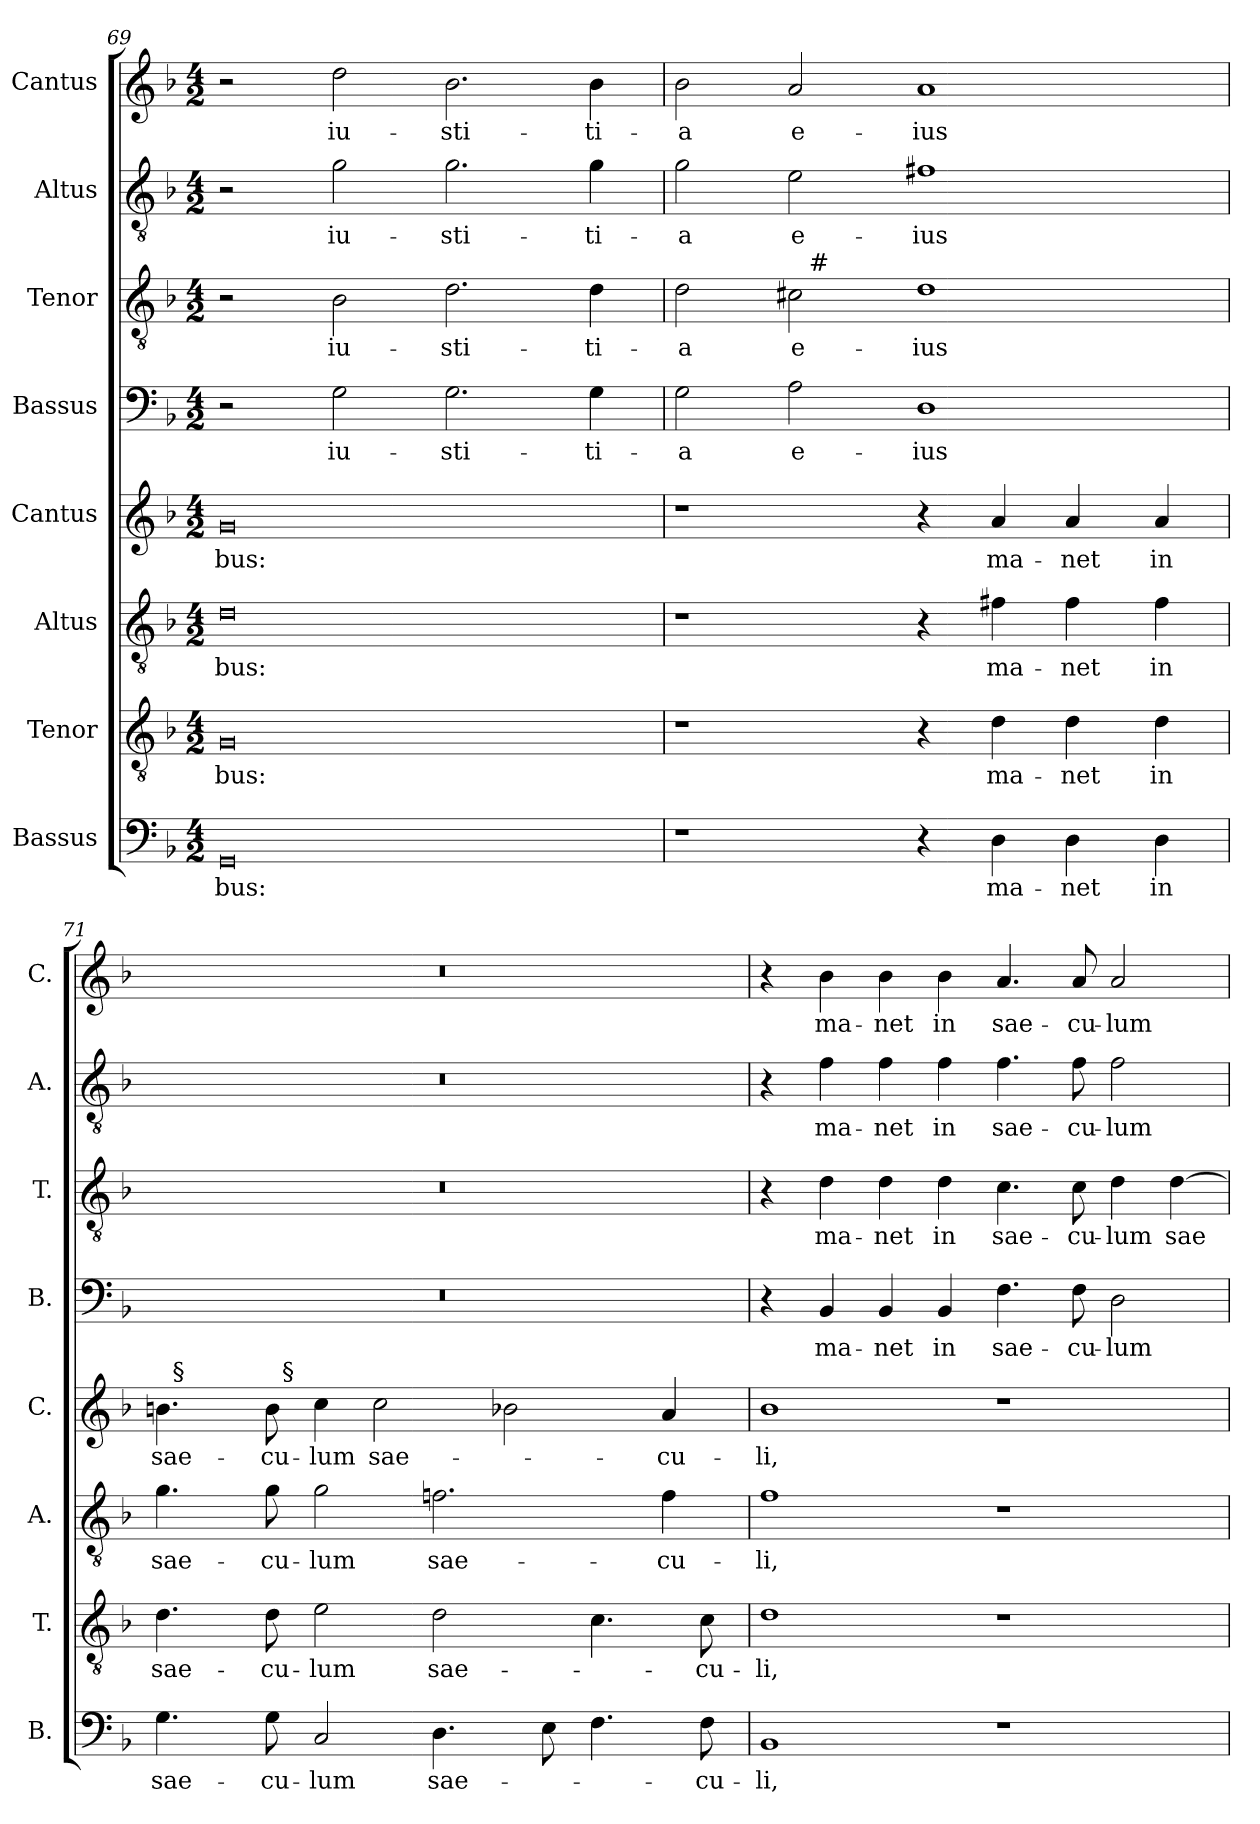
**kern	**text	**kern	**text	**kern	**text	**kern	**text	**kern	**text	**kern	**text	**kern	**text	**kern	**text
*part8	*part8	*part7	*part7	*part6	*part6	*part5	*part5	*part4	*part4	*part3	*part3	*part2	*part2	*part1	*part1
*staff8	*staff8	*staff7	*staff7	*staff6	*staff6	*staff5	*staff5	*staff4	*staff4	*staff3	*staff3	*staff2	*staff2	*staff1	*staff1
*I"Bassus	*	*I"Tenor	*	*I"Altus	*	*I"Cantus	*	*I"Bassus	*	*I"Tenor	*	*I"Altus	*	*I"Cantus	*
*I'B.	*	*I'T.	*	*I'A.	*	*I'C.	*	*I'B.	*	*I'T.	*	*I'A.	*	*I'C.	*
*clefF4	*	*clefGv2	*	*clefGv2	*	*clefG2	*	*clefF4	*	*clefGv2	*	*clefGv2	*	*clefG2	*
*	*	*ITrd7c12	*	*ITrd7c12	*	*	*	*	*	*ITrd7c12	*	*ITrd7c12	*	*	*
*k[b-]	*	*k[b-]	*	*k[b-]	*	*k[b-]	*	*k[b-]	*	*k[b-]	*	*k[b-]	*	*k[b-]	*
*F:	*	*F:	*	*F:	*	*F:	*	*F:	*	*F:	*	*F:	*	*F:	*
*M4/2	*	*M4/2	*	*M4/2	*	*M4/2	*	*M4/2	*	*M4/2	*	*M4/2	*	*M4/2	*
=69	=69	=69	=69	=69	=69	=69	=69	=69	=69	=69	=69	=69	=69	=69	=69
!	!LO:LY:b	!	!LO:LY:b	!	!LO:LY:b	!	!LO:LY:b	!	!	!	!	!	!	!	!
0GG	-bus:	0GG	-bus:	0D	-bus:	0g	-bus:	2r	.	2r	.	2r	.	2r	.
!	!	!	!	!	!	!	!	!	!LO:LY:b	!	!LO:LY:b	!	!LO:LY:b	!	!LO:LY:b
.	.	.	.	.	.	.	.	2G\	iu-	2BB-\	iu-	2G\	iu-	2dd\	iu-
!	!	!	!	!	!	!	!	!	!LO:LY:b	!	!LO:LY:b	!	!LO:LY:b	!	!LO:LY:b
.	.	.	.	.	.	.	.	2.G\	-sti-	2.D\	-sti-	2.G\	-sti-	2.b-\	-sti-
!	!	!	!	!	!	!	!	!	!LO:LY:b	!	!LO:LY:b	!	!LO:LY:b	!	!LO:LY:b
.	.	.	.	.	.	.	.	4G\	-ti-	4D\	-ti-	4G\	-ti-	4b-\	-ti-
=70	=70	=70	=70	=70	=70	=70	=70	=70	=70	=70	=70	=70	=70	=70	=70
!	!	!	!	!	!	!	!	!	!LO:LY:b	!	!LO:LY:b	!	!LO:LY:b	!	!LO:LY:b
*	*	*	*	*	*	*	*	*	*	*^	*	*	*	*	*
1r	.	1r	.	1r	.	1r	.	2G\	-a	2D\	2ryy	-a	2G\	-a	2b-\	-a
!	!	!	!	!	!	!	!	!	!LO:LY:b	!	!	!LO:LY:b	!	!LO:LY:b	!	!LO:LY:b
.	.	.	.	.	.	.	.	2A\	e-	2C#\	32ryy	e-	2E\	e-	2a/	e-
!	!	!	!	!	!	!	!	!	!	!	!LO:TX:a:t=#	!	!	!	!	!
.	.	.	.	.	.	.	.	.	.	.	1ryy	.	.	.	.	.
!	!	!	!	!	!	!	!	!	!LO:LY:b	!	!	!LO:LY:b	!	!LO:LY:b	!	!LO:LY:b
4r	.	4r	.	4r	.	4r	.	1D	-ius	1D	.	-ius	1F#X	-ius	1a	-ius
!	!LO:LY:b	!	!LO:LY:b	!	!LO:LY:b	!	!LO:LY:b	!	!	!	!	!	!	!	!	!
4D\	ma-	4D\	ma-	4F#X\	ma-	4a/	ma-	.	.	.	.	.	.	.	.	.
!	!LO:LY:b	!	!LO:LY:b	!	!LO:LY:b	!	!LO:LY:b	!	!	!	!	!	!	!	!	!
4D\	-net	4D\	-net	4F#\	-net	4a/	-net	.	.	.	.	.	.	.	.	.
.	.	.	.	.	.	.	.	.	.	.	4...ryy	.	.	.	.	.
!	!LO:LY:b	!	!LO:LY:b	!	!LO:LY:b	!	!LO:LY:b	!	!	!	!	!	!	!	!	!
4D\	in	4D\	in	4F#\	in	4a/	in	.	.	.	.	.	.	.	.	.
!!LO:LB:g=z
=71	=71	=71	=71	=71	=71	=71	=71	=71	=71	=71	=71	=71	=71	=71	=71	=71
!	!LO:LY:b	!	!LO:LY:b	!	!LO:LY:b	!	!LO:LY:b	!LO:N:vis=1	!	!LO:N:vis=1	!	!	!LO:N:vis=1	!	!LO:N:vis=1	!
*	*	*	*	*	*	*^	*	*	*	*	*	*	*	*	*	*
*	*	*	*	*	*	*	*^	*	*	*	*v	*v	*	*	*	*	*
4.G\	sae-	4.D\	sae-	4.G\	sae-	4.b\	32ryy	4ryy	sae-	0r	.	0r	.	0r	.	0r	.
!	!	!	!	!	!	!	!LO:TX:a:t=§	!	!	!	!	!	!	!	!	!	!
.	.	.	.	.	.	.	1ryy	.	.	.	.	.	.	.	.	.	.
.	.	.	.	.	.	.	.	8ryy	.	.	.	.	.	.	.	.	.
!	!LO:LY:b	!	!LO:LY:b	!	!LO:LY:b	!	!	!	!LO:LY:b	!	!	!	!	!	!	!	!
8G\	-cu-	8D\	-cu-	8G\	-cu-	8b\	.	32ryy	-cu-	.	.	.	.	.	.	.	.
!	!	!	!	!	!	!	!	!LO:TX:a:t=§	!	!	!	!	!	!	!	!	!
.	.	.	.	.	.	.	.	1ryy	.	.	.	.	.	.	.	.	.
!	!LO:LY:b	!	!LO:LY:b	!	!LO:LY:b	!	!	!	!LO:LY:b	!	!	!	!	!	!	!	!
2C/	-lum	2E\	-lum	2G\	-lum	4cc\	.	.	-lum	.	.	.	.	.	.	.	.
!	!	!	!	!	!	!	!	!	!LO:LY:b	!	!	!	!	!	!	!	!
.	.	.	.	.	.	2cc\	.	.	sae-	.	.	.	.	.	.	.	.
!	!LO:LY:b	!	!LO:LY:b	!	!LO:LY:b	!	!	!	!	!	!	!	!	!	!	!	!
4.D\	sae-	2D\	sae-	2.Fn\	sae-	.	.	.	.	.	.	.	.	.	.	.	.
.	.	.	.	.	.	.	2ryy	.	.	.	.	.	.	.	.	.	.
.	.	.	.	.	.	2b-X\	.	.	.	.	.	.	.	.	.	.	.
8E\	.	.	.	.	.	.	.	.	.	.	.	.	.	.	.	.	.
.	.	.	.	.	.	.	.	2ryy	.	.	.	.	.	.	.	.	.
4.F\	.	4.C\	.	.	.	.	.	.	.	.	.	.	.	.	.	.	.
.	.	.	.	.	.	.	4...ryy	.	.	.	.	.	.	.	.	.	.
!	!	!	!	!	!LO:LY:b	!	!	!	!LO:LY:b	!	!	!	!	!	!	!	!
.	.	.	.	4F\	-cu-	4a/	.	.	-cu-	.	.	.	.	.	.	.	.
!	!LO:LY:b	!	!LO:LY:b	!	!	!	!	!	!	!	!	!	!	!	!	!	!
8F\	-cu-	8C\	-cu-	.	.	.	.	.	.	.	.	.	.	.	.	.	.
.	.	.	.	.	.	.	.	16.ryy	.	.	.	.	.	.	.	.	.
=72	=72	=72	=72	=72	=72	=72	=72	=72	=72	=72	=72	=72	=72	=72	=72	=72	=72
!	!LO:LY:b	!	!LO:LY:b	!	!LO:LY:b	!	!	!	!LO:LY:b	!	!	!	!	!	!	!	!
*	*	*	*	*	*	*v	*v	*v	*	*	*	*	*	*	*	*	*
1BB-	-li,	1D	-li,	1F	-li,	1b-	-li,	4r	.	4r	.	4r	.	4r	.
!	!	!	!	!	!	!	!	!	!LO:LY:b	!	!LO:LY:b	!	!LO:LY:b	!	!LO:LY:b
.	.	.	.	.	.	.	.	4BB-/	ma-	4D\	ma-	4F\	ma-	4b-\	ma-
!	!	!	!	!	!	!	!	!	!LO:LY:b	!	!LO:LY:b	!	!LO:LY:b	!	!LO:LY:b
.	.	.	.	.	.	.	.	4BB-/	-net	4D\	-net	4F\	-net	4b-\	-net
!	!	!	!	!	!	!	!	!	!LO:LY:b	!	!LO:LY:b	!	!LO:LY:b	!	!LO:LY:b
.	.	.	.	.	.	.	.	4BB-/	in	4D\	in	4F\	in	4b-\	in
!	!	!	!	!	!	!	!	!	!LO:LY:b	!	!LO:LY:b	!	!LO:LY:b	!	!LO:LY:b
1r	.	1r	.	1r	.	1r	.	4.F\	sae-	4.C\	sae-	4.F\	sae-	4.a/	sae-
!	!	!	!	!	!	!	!	!	!LO:LY:b	!	!LO:LY:b	!	!LO:LY:b	!	!LO:LY:b
.	.	.	.	.	.	.	.	8F\	-cu-	8C\	-cu-	8F\	-cu-	8a/	-cu-
!	!	!	!	!	!	!	!	!	!LO:LY:b	!	!LO:LY:b	!	!LO:LY:b	!	!LO:LY:b
.	.	.	.	.	.	.	.	2D\	-lum	4D\	-lum	2F\	-lum	2a/	-lum
!	!	!	!	!	!	!	!	!	!	!	!LO:LY:b	!	!	!	!
.	.	.	.	.	.	.	.	.	.	[>4D\	sae-	.	.	.	.
=	=	=	=	=	=	=	=	=	=	=	=	=	=	=	=
*-	*-	*-	*-	*-	*-	*-	*-	*-	*-	*-	*-	*-	*-	*-	*-
